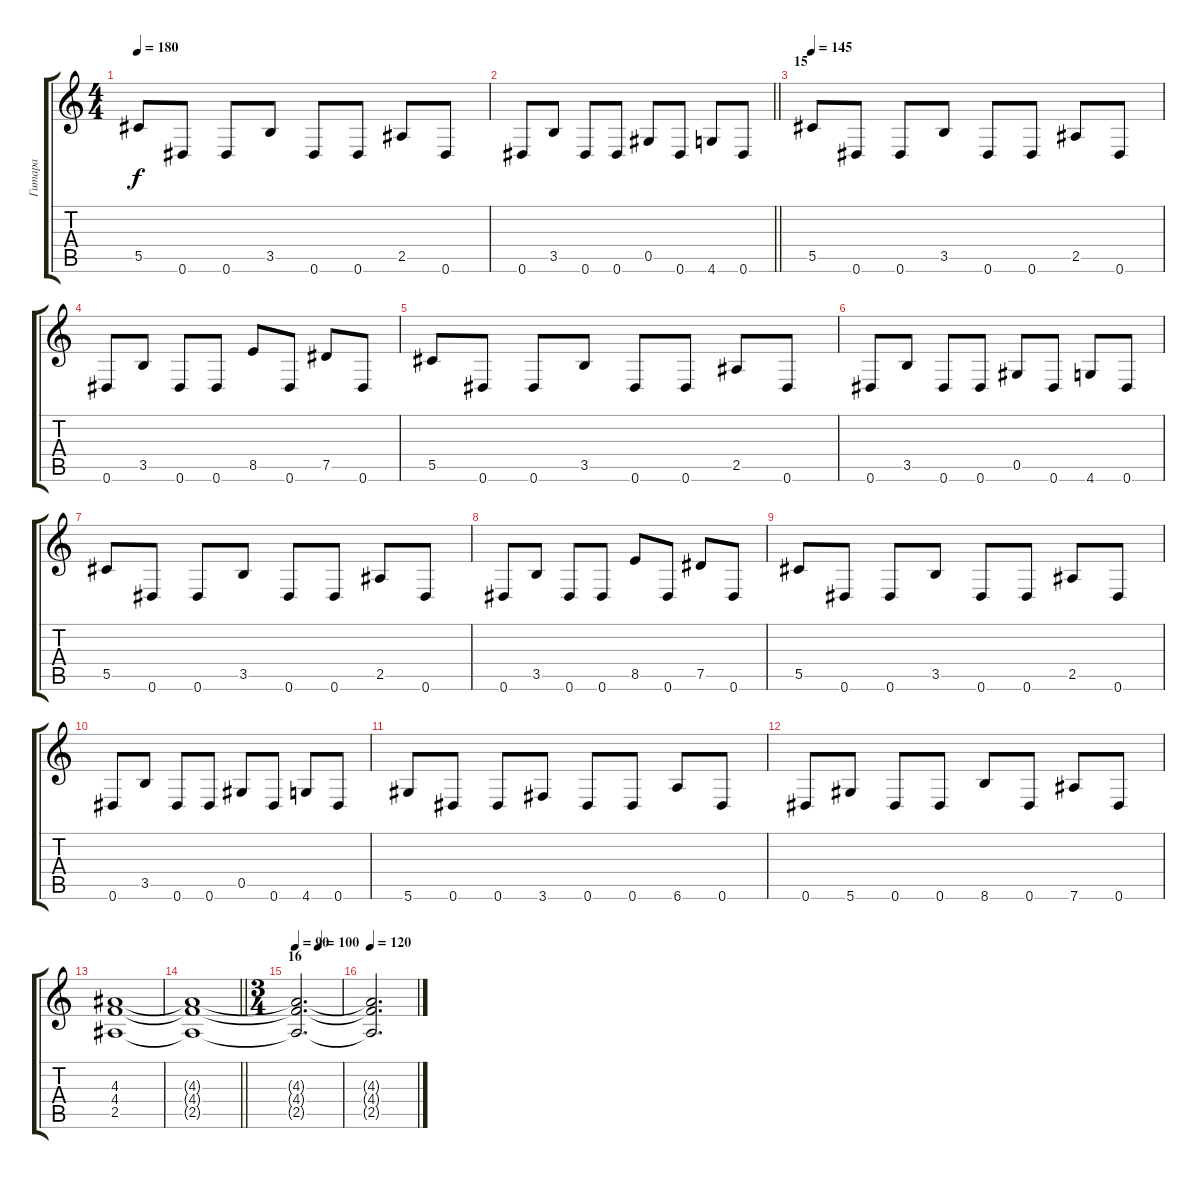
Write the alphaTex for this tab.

\track ("Гитара" "Гитара") {instrument distortionguitar}
\staff {score tabs}
\tuning (Eb4 Bb3 Gb3 Db3 Ab2 Eb2) {hide}
\ts (4 4)
\tempo 180
\clef g2
\ks c
5.5.8{dy f} 0.6.8 0.6.8 3.5.8 0.6.8 0.6.8 2.5.8 0.6.8 |
\barLineRight lightlight
0.6.8 3.5.8 0.6.8 0.6.8 0.5.8 0.6.8 4.6.8 0.6.8 |
\section ("" "15")
\tempo 145
5.5.8 0.6.8 0.6.8 3.5.8 0.6.8 0.6.8 2.5.8 0.6.8 |
0.6.8 3.5.8 0.6.8 0.6.8 8.5.8 0.6.8 7.5.8 0.6.8 |
5.5.8 0.6.8 0.6.8 3.5.8 0.6.8 0.6.8 2.5.8 0.6.8 |
0.6.8 3.5.8 0.6.8 0.6.8 0.5.8 0.6.8 4.6.8 0.6.8 |
5.5.8 0.6.8 0.6.8 3.5.8 0.6.8 0.6.8 2.5.8 0.6.8 |
0.6.8 3.5.8 0.6.8 0.6.8 8.5.8 0.6.8 7.5.8 0.6.8 |
5.5.8 0.6.8 0.6.8 3.5.8 0.6.8 0.6.8 2.5.8 0.6.8 |
0.6.8 3.5.8 0.6.8 0.6.8 0.5.8 0.6.8 4.6.8 0.6.8 |
5.6.8 0.6.8 0.6.8 3.6.8 0.6.8 0.6.8 6.6.8 0.6.8 |
0.6.8 5.6.8 0.6.8 0.6.8 8.6.8 0.6.8 7.6.8 0.6.8 |
(4.3 4.4 2.5).1 |
\barLineRight lightlight
(4.3{t} 4.4{t} 2.5{t}).1 |
\ts (3 4)
\section ("" "16")
\tempo 90
\tempo (100 0.5)
(4.3{t} 4.4{t} 2.5{t}).2{d} |
\tempo 120
(4.3{t} 4.4{t} 2.5{t}).2{d volume 0}
